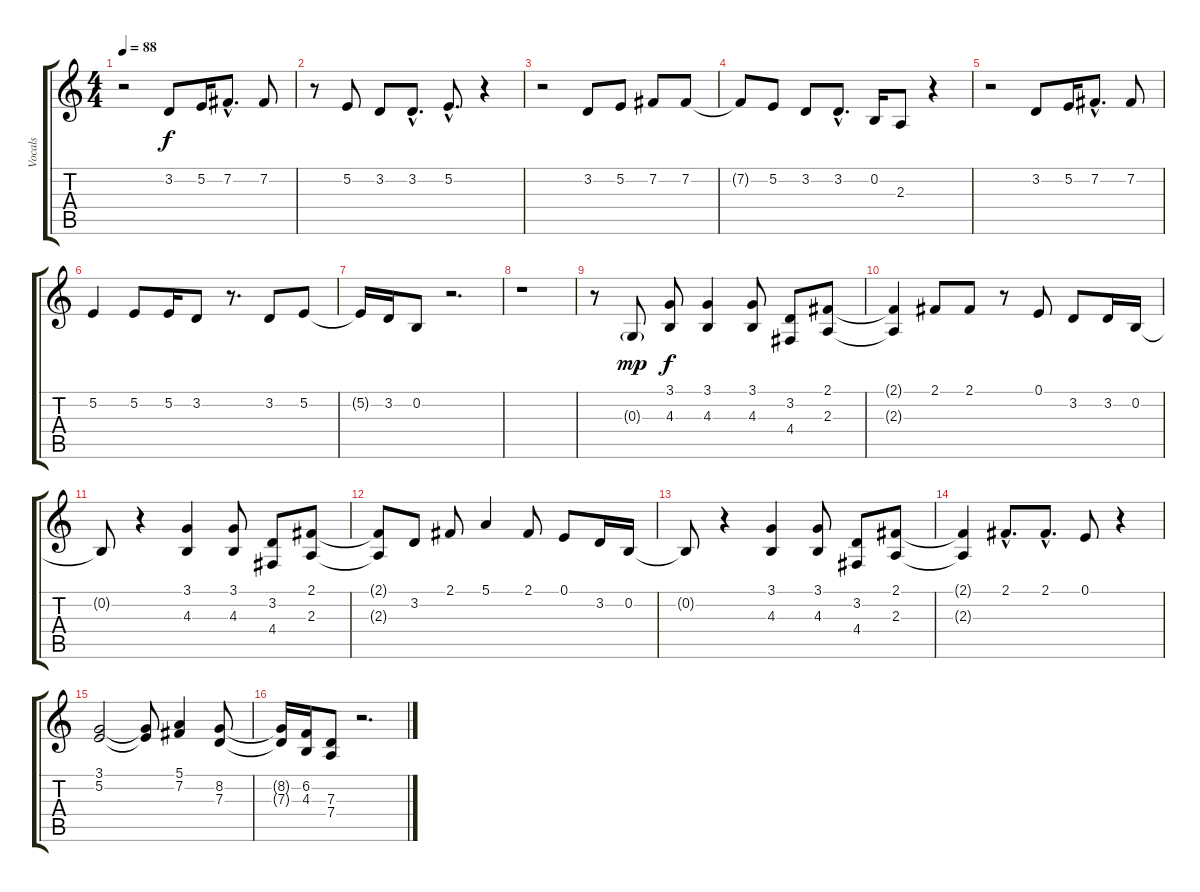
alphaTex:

\track ("Vocals" "Vocals") {instrument lead1square}
\staff {score tabs}
\tuning (E4 B3 G3 D3 A2 E2) {hide}
\ts (4 4)
\tempo 88
\clef g2
\ks c
r.2{dy f} 3.2.8 5.2.16 7.2{hac}.8{d} 7.2.8 |
r.8 5.2.8 3.2.8 3.2{hac}.8{d} 5.2{hac}.8{d} r.4 |
r.2 3.2.8 5.2.8 7.2.8 7.2.8 |
7.2{t}.8 5.2.8 3.2.8 3.2{hac}.8{d} 0.2.16 2.3.8 r.4 |
r.2 3.2.8 5.2.16 7.2{hac}.8{d} 7.2.8 |
5.2.4 5.2.8 5.2.16 3.2.8 r.8{d} 3.2.8 5.2.8 |
5.2{t}.16 3.2.16 0.2.8 r.2{d} |
r.1 |
r.8 0.3{g}.8{dy mp} (3.1 4.3).8{dy f} (3.1 4.3).4 (3.1 4.3).8 (3.2 4.4).8 (2.1 2.3).8 |
(2.1{t} 2.3{t}).4 2.1.8 2.1.8 r.8 0.1.8 3.2.8 3.2.16 0.2.16 |
0.2{t}.8 r.4 (3.1 4.3).4 (3.1 4.3).8 (3.2 4.4).8 (2.1 2.3).8 |
(2.1{t} 2.3{t}).8 3.2.8 2.1.8 5.1.4 2.1.8 0.1.8 3.2.16 0.2.16 |
0.2{t}.8 r.4 (3.1 4.3).4 (3.1 4.3).8 (3.2 4.4).8 (2.1 2.3).8 |
(2.1{t} 2.3{t}).4 2.1{hac}.8{d} 2.1{hac}.8{d} 0.1.8 r.4 |
(3.1 5.2).2 (3.1{t} 5.2{t}).8 (5.1 7.2).4 (8.2 7.3).8 |
(8.2{t} 7.3{t}).16 (6.2 4.3).16 (7.3 7.4).8 r.2{d}
